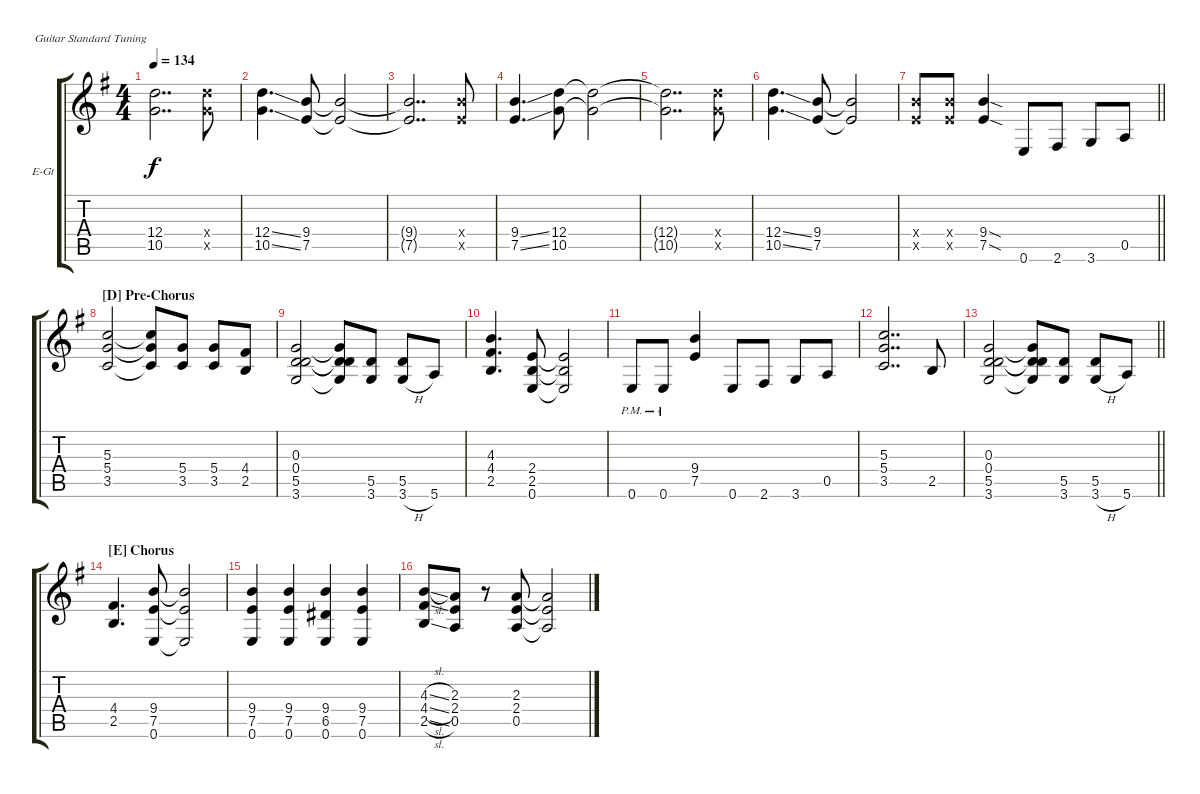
\defaultSystemsLayout 4
\bracketExtendMode groupsimilarinstruments
\firstSystemTrackNameOrientation horizontal
\otherSystemsTrackNameOrientation horizontal
\track ("Warren De Martini" "E-Gt") {instrument overdrivenguitar}
\staff {score tabs}
\tuning (E4 B3 G3 D3 A2 E2)
\ts (4 4)
\tempo 134
\clef g2
\ks g
(12.4{t} 10.5{t}).2{dd dy f} (10.5{x} 12.4{x}).8 |
(10.5{ss} 12.4{ss}).4{d} (9.4 7.5).8 (9.4{t} 7.5{t}).2 |
(9.4{t} 7.5{t}).2{dd} (7.5{x} 9.4{x}).8 |
(7.5{ss} 9.4{ss}).4{d} (10.5 12.4).8 (10.5{t} 12.4{t}).2 |
(12.4{t} 10.5{t}).2{dd} (10.5{x} 12.4{x}).8 |
(10.5{ss} 12.4{ss}).4{d} (9.4 7.5).8 (9.4{t} 7.5{t}).2 |
\barLineRight lightlight
(9.4{x} 7.5{x}).8 (7.5{x} 9.4{x}).8 (9.4{sod} 7.5{sod}).4 0.6.8 2.6.8 3.6.8 0.5.8 |
\section ("D" "Pre-Chorus")
(3.5 5.4 5.3).2 (5.3{t} 5.4{t} 3.5{t}).8 (3.5 5.4).8 (5.4 3.5).8 (2.5 4.4).8 |
(3.6 5.5 0.4 0.3).2 (0.3{t} 0.4{t} 5.5{t} 3.6{t}).8 (3.6 5.5).8 (5.5 3.6{h}).8 5.6.8 |
(2.5 4.4 4.3).4{d} (0.6 2.5 2.4).8 (2.4{t} 2.5{t} 0.6{t}).2 |
0.6{pm}.8 0.6{pm}.8 (7.5 9.4).4 0.6.8 2.6.8 3.6.8 0.5.8 |
(3.5 5.4 5.3).2{dd} 2.5.8 |
\barLineRight lightlight
(3.6 5.5 0.4 0.3).2 (0.3{t} 0.4{t} 5.5{t} 3.6{t}).8 (3.6 5.5).8 (5.5 3.6{h}).8 5.6.8 |
\section ("E" "Chorus")
(2.5 4.4).4{d} (0.6 7.5 9.4).8 (9.4{t} 7.5{t} 0.6{t}).2 |
(0.6 7.5 9.4).4 (9.4 7.5 0.6).4 (0.6 6.5 9.4).4 (0.6 7.5 9.4).4 |
(2.5{sl} 4.4{sl} 4.3{sl}).8 (2.3 2.4 0.5).8 r.8 (0.5 2.4 2.3).8 (2.3{t} 2.4{t} 0.5{t}).2
